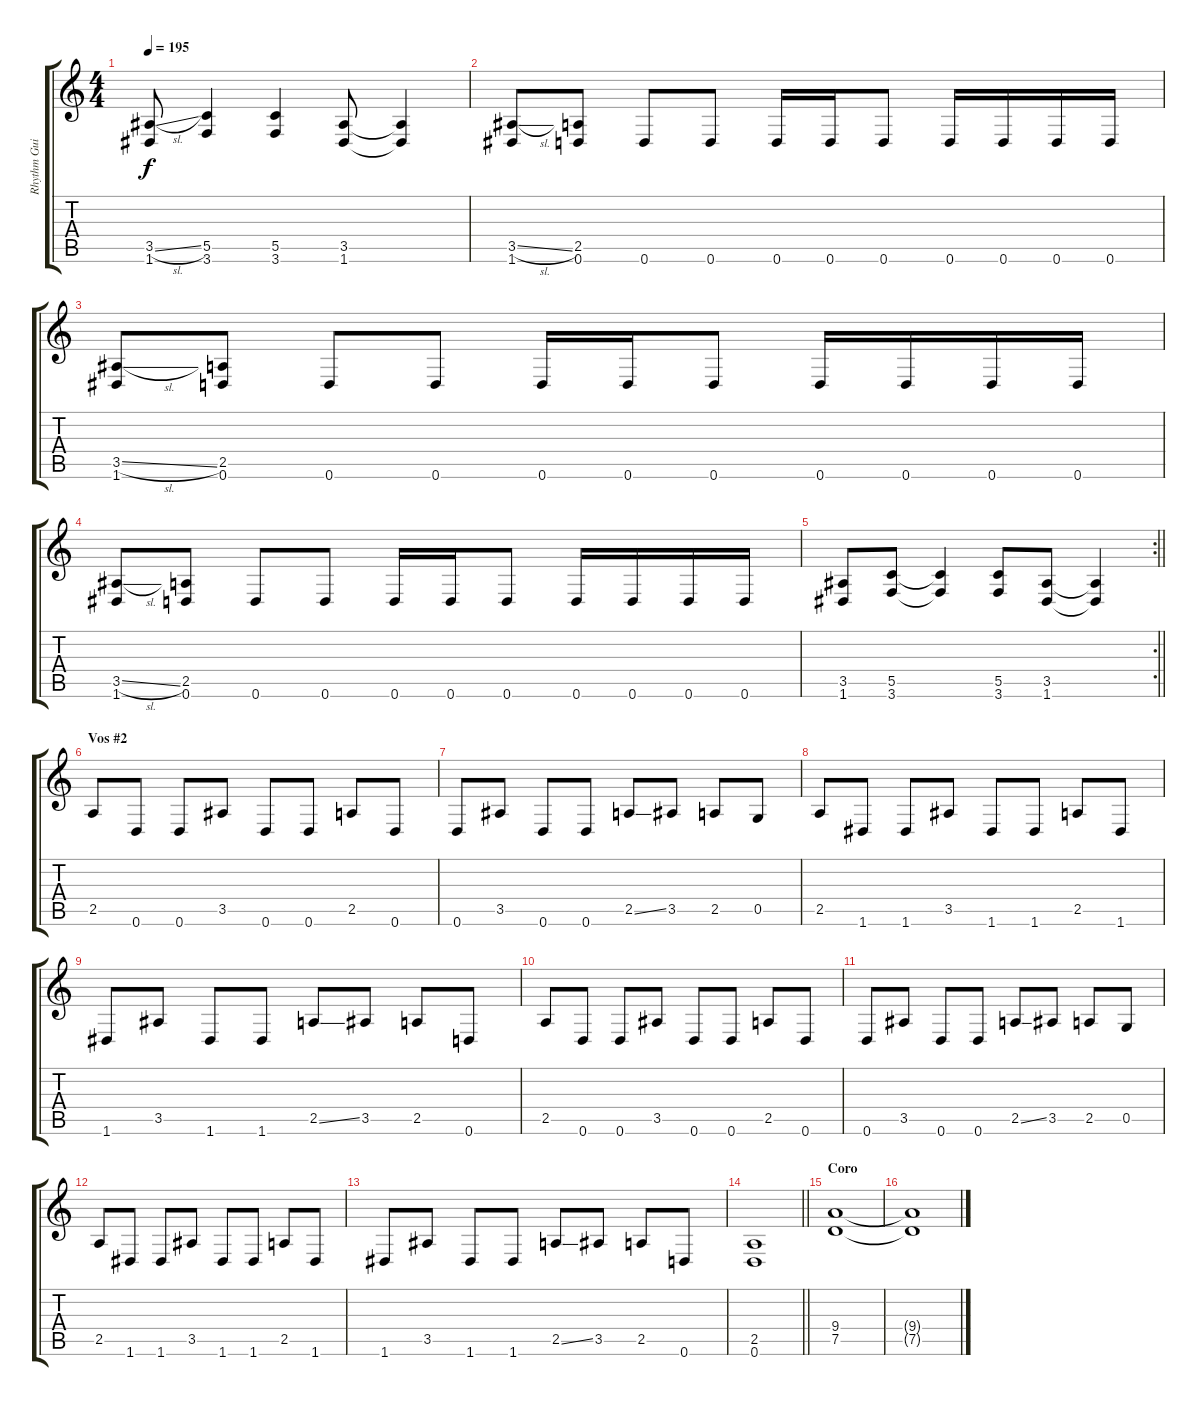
\track ("Rhythm Guitar" "Rhythm Gui") {instrument distortionguitar}
\staff {score tabs}
\tuning (D4 A3 F3 C3 G2 D2) {hide}
\ts (4 4)
\tempo 195
\clef g2
\ks c
(3.5{sl} 1.6).8{dy f} (5.5 3.6).4 (5.5 3.6).4 (3.5 1.6).8 (3.5{t} 1.6{t}).4 |
(3.5{sl} 1.6).8 (2.5 0.6).8 0.6.8 0.6.8 0.6.16 0.6.16 0.6.8 0.6.16 0.6.16 0.6.16 0.6.16 |
(3.5{sl} 1.6).8 (2.5 0.6).8 0.6.8 0.6.8 0.6.16 0.6.16 0.6.8 0.6.16 0.6.16 0.6.16 0.6.16 |
(3.5{sl} 1.6).8 (2.5 0.6).8 0.6.8 0.6.8 0.6.16 0.6.16 0.6.8 0.6.16 0.6.16 0.6.16 0.6.16 |
\rc 2
\barLineRight lightlight
(3.5 1.6).8 (5.5 3.6).8 (5.5{t} 3.6{t}).4 (5.5 3.6).8 (3.5 1.6).8 (3.5{t} 1.6{t}).4 |
\section ("" "Vos #2")
2.5.8 0.6.8 0.6.8 3.5.8 0.6.8 0.6.8 2.5.8 0.6.8 |
0.6.8 3.5.8 0.6.8 0.6.8 2.5{ss}.8 3.5.8 2.5.8 0.5.8 |
2.5.8 1.6.8 1.6.8 3.5.8 1.6.8 1.6.8 2.5.8 1.6.8 |
1.6.8 3.5.8 1.6.8 1.6.8 2.5{ss}.8 3.5.8 2.5.8 0.6.8 |
2.5.8 0.6.8 0.6.8 3.5.8 0.6.8 0.6.8 2.5.8 0.6.8 |
0.6.8 3.5.8 0.6.8 0.6.8 2.5{ss}.8 3.5.8 2.5.8 0.5.8 |
2.5.8 1.6.8 1.6.8 3.5.8 1.6.8 1.6.8 2.5.8 1.6.8 |
1.6.8 3.5.8 1.6.8 1.6.8 2.5{ss}.8 3.5.8 2.5.8 0.6.8 |
\barLineRight lightlight
(2.5 0.6).1 |
\section ("" "Coro")
(9.4 7.5).1 |
(9.4{t} 7.5{t}).1
